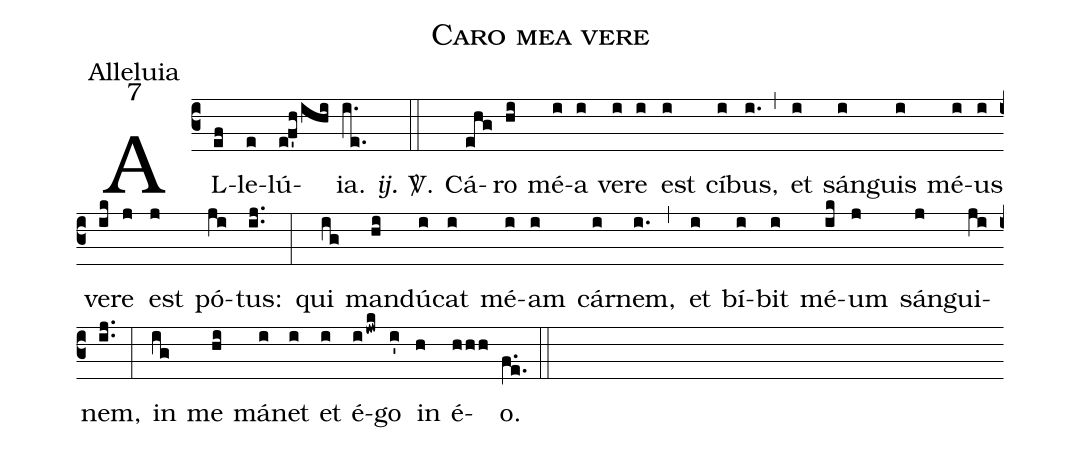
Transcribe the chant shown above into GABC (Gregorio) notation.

name:Caro mea vere;
office-part:Alleluia;
mode:7;
%%
(c3)AL(ef)le(e)lú(ef'hihi)ia.(i.e.) <i>ij.</i> <sp>V/</sp>.(::)  Cá(ehg)ro(hi) mé(i)a(i) ve(i)re(i) est(i) cí(i)bus,(i.) (,) et(i) sán(i)guis(i) mé(i)us(i) ve(ik)re(j) est(j) pó(ji)tus:(i.j.) (:) qui(ig) man(hi)dú(i)cat(i) mé(i)am(i) cár(i)nem,(i.) (,) et(i) bí(i)bit(i) mé(ik)um(j) sán(j)gui(ji)nem,(i.j.) (:) in(ig) me(hi) má(i)net(i) et(i) é(ijwk)go(i') in(h) é(hhh)o.(f.e.) (::)
